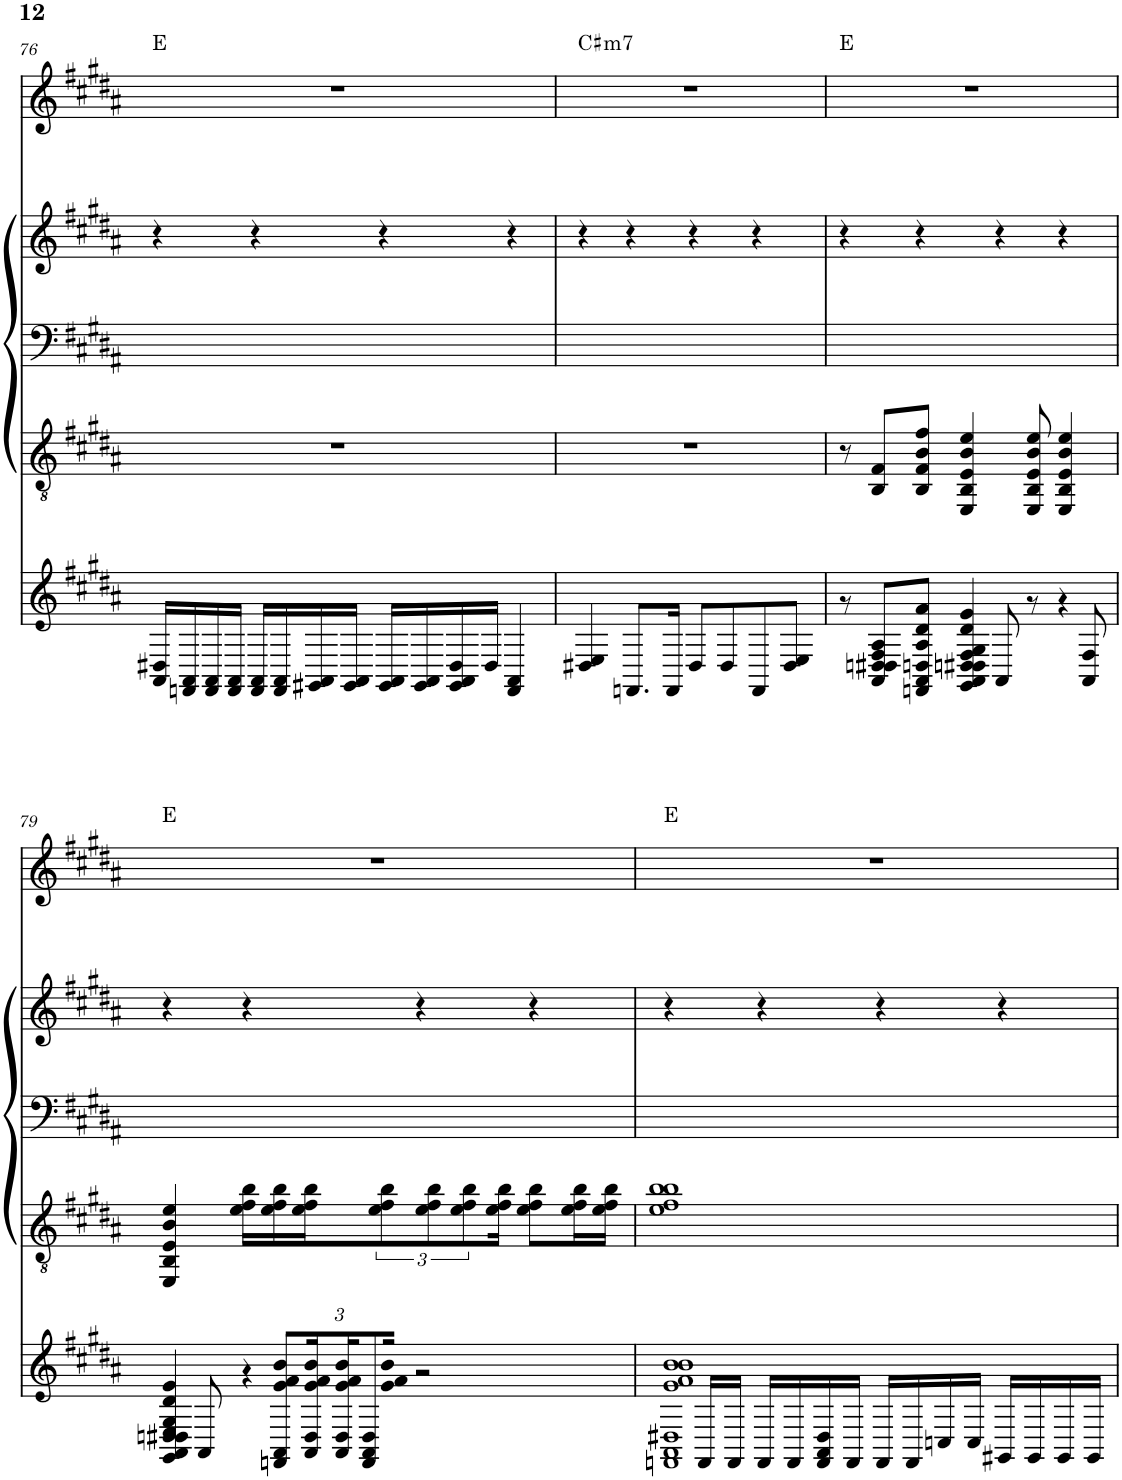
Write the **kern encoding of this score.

**kern	**kern	**kern	**kern	**kern	**harte
*part4	*part3	*part2	*part2	*part1	*part1
*staff5	*staff4	*staff3	*staff2	*staff1	*
*I"Piano	*I"Piano	*I"Piano	*	*I"Piano	*
*I'Pno	*I'Pno	*I'Pno	*	*I'Pno	*
!!LO:PB:g=z
*clefG2	*clefGv2	*clefF4	*clefG2	*clefG2	*
*k[f#c#g#d#a#]	*k[f#c#g#d#a#]	*k[f#c#g#d#a#]	*k[f#c#g#d#a#]	*k[f#c#g#d#a#]	*
*B:	*B:	*B:	*B:	*B:	*
*M4/4	*M4/4	*M4/4	*M4/4	*M4/4	*
=76	=76	=76	=76	=76	=76
16FF#/ 16BB#X/LL	1r	1ryy	4r	1r	E:maj
16DDn/ 16FF#/	.	.	.	.	.
16DD/ 16FF#/	.	.	.	.	.
16DD/ 16FF#/JJ	.	.	.	.	.
16DD/ 16FF#/LL	.	.	4r	.	.
16DD/ 16FF#/	.	.	.	.	.
16EE#X/ 16FF#/	.	.	.	.	.
16EE#/ 16FF#/JJ	.	.	.	.	.
16EE#/ 16FF#/LL	.	.	4r	.	.
16EE#/ 16FF#/	.	.	.	.	.
16EE#/ 16FF#/ 16BB#/	.	.	.	.	.
16BB#/JJ	.	.	.	.	.
4DD/ 4FF#/	.	.	4r	.	.
=77	=77	=77	=77	=77	=77
!	!	!	!	!	!LO:H:kt=m7
4BB#X/ 4C#/	1r	1ryy	4r	1r	C#:min7
8.DDn/L	.	.	4r	.	.
16DD/Jk	.	.	.	.	.
8BB#/L	.	.	4r	.	.
8BB#/	.	.	.	.	.
8DD/	.	.	4r	.	.
8BB#/ 8C#/J	.	.	.	.	.
=78	=78	=78	=78	=78	=78
8r	8r	1ryy	4r	1r	E:maj
8FF#/ 8BBn/ 8BB#X/ 8D#/ 8F#/L	8BB/ 8F#/L	.	.	.	.
8DDn/ 8FF#/ 8BBn/ 8F#/ 8B/ 8f#/J	8BB/ 8F#/ 8B/ 8f#/J	.	4r	.	.
4EE/ 4FF#/ 4BBn/ 4BB#X/ 4D#/ 4E/ 4B/ 4e/	4EE/ 4BB/ 4E/ 4B/ 4e/	.	.	.	.
.	.	.	4r	.	.
8FF#/	8EE/ 8BB/ 8E/ 8B/ 8e/	.	.	.	.
8r	4EE/ 4BB/ 4E/ 4B/ 4e/	.	4r	.	.
4r	.	.	.	.	.
.	4ryy	4ryy	4ryy	4ryy	.
8FF#/ 8D#/	.	.	.	.	.
!!LO:LB:g=z
=79	=79	=79	=79	=79	=79
4EE/ 4FF#/ 4BBn/ 4BB#X/ 4C#/ 4E/ 4B/ 4e/	4EE/ 4BB/ 4E/ 4B/ 4e/	1ryy	4r	1r	E:maj
8FF#/	16e\ 16f#\ 16b\LL	.	4r	.	.
.	16e\ 16f#\ 16b\	.	.	.	.
4r	16e\ 16f#\ 16b\J	.	.	.	.
.	12e\ 12f#\ 12b\	.	.	.	.
.	.	.	4r	.	.
.	12e\ 12f#\ 12b\	.	.	.	.
.	12e\ 12f#\ 12b\	.	.	.	.
*Xbrackettup	*	*	*	*	*
12DDn/ 12FF#/ 12e/ 12f#/ 12b/L	.	.	.	.	.
.	16e\ 16f#\ 16b\Jk	.	.	.	.
16FF#/ 16BB#/ 16e/ 16f#/ 16b/L	.	.	.	.	.
.	8e\ 8f#\ 8b\L	.	4r	.	.
24FF#/ 24BB#/ 24e/ 24f#/ 24b/J	.	.	.	.	.
12DD/ 12FF#/ 12BB#/	.	.	.	.	.
.	16e\ 16f#\ 16b\L	.	.	.	.
24e 24f# 24bJk	.	.	.	.	.
2r	16e\ 16f#\ 16b\JJ	.	.	.	.
.	4..ryy	4..ryy	4..ryy	4..ryy	.
=80	=80	=80	=80	=80	=80
1DDn 1FF# 1BB#X 1e 1f# 1b 1b	1e 1f# 1b 1b	1ryy	4r	1r	E:maj
.	.	.	4r	.	.
.	.	.	4r	.	.
.	.	.	4r	.	.
16DD/LL	2..ryy	2..ryy	2..ryy	2..ryy	.
16DD/JJ	.	.	.	.	.
16DD/LL	.	.	.	.	.
16DD/	.	.	.	.	.
16DD/ 16FF#/ 16BB#/	.	.	.	.	.
16DD/JJ	.	.	.	.	.
16DD/LL	.	.	.	.	.
16DD/	.	.	.	.	.
16AAn/	.	.	.	.	.
16AA/JJ	.	.	.	.	.
16EE#X/LL	.	.	.	.	.
16EE#/	.	.	.	.	.
16EE#/	.	.	.	.	.
16EE#/JJ	.	.	.	.	.
=	=	=	=	=	=
*-	*-	*-	*-	*-	*-
